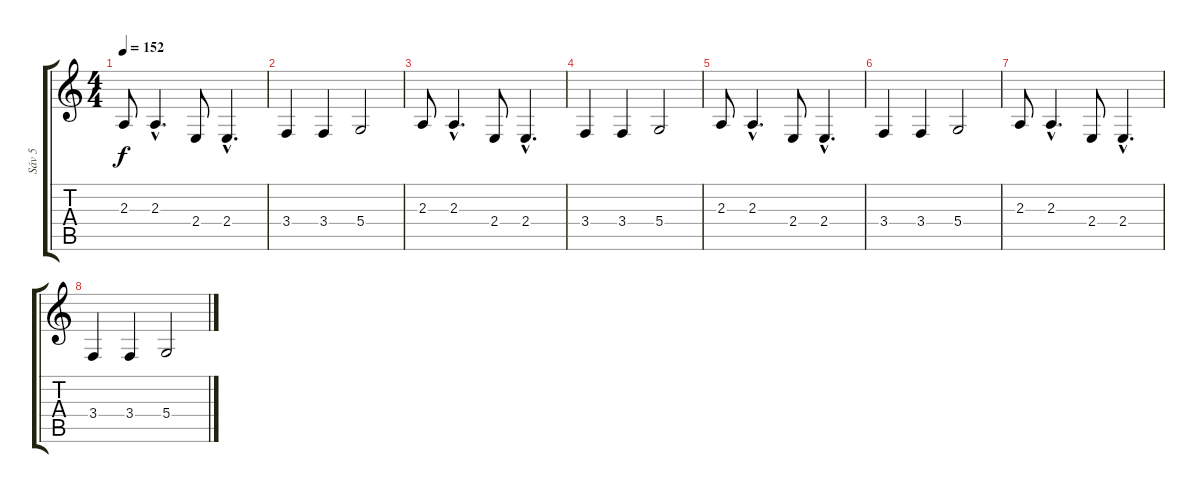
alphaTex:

\track ("Sáv 5" "Sáv 5") {instrument lead5charang}
\staff {score tabs}
\tuning (E4 B3 G3 D3 A2 E2) {hide}
\ts (4 4)
\tempo 152
\clef g2
\ks c
2.3.8{dy f} 2.3{hac}.4{d} 2.4.8 2.4{hac}.4{d} |
3.4.4 3.4.4 5.4.2 |
2.3.8 2.3{hac}.4{d} 2.4.8 2.4{hac}.4{d} |
3.4.4 3.4.4 5.4.2 |
2.3.8 2.3{hac}.4{d} 2.4.8 2.4{hac}.4{d} |
3.4.4 3.4.4 5.4.2 |
2.3.8 2.3{hac}.4{d} 2.4.8 2.4{hac}.4{d} |
3.4.4 3.4.4 5.4.2
